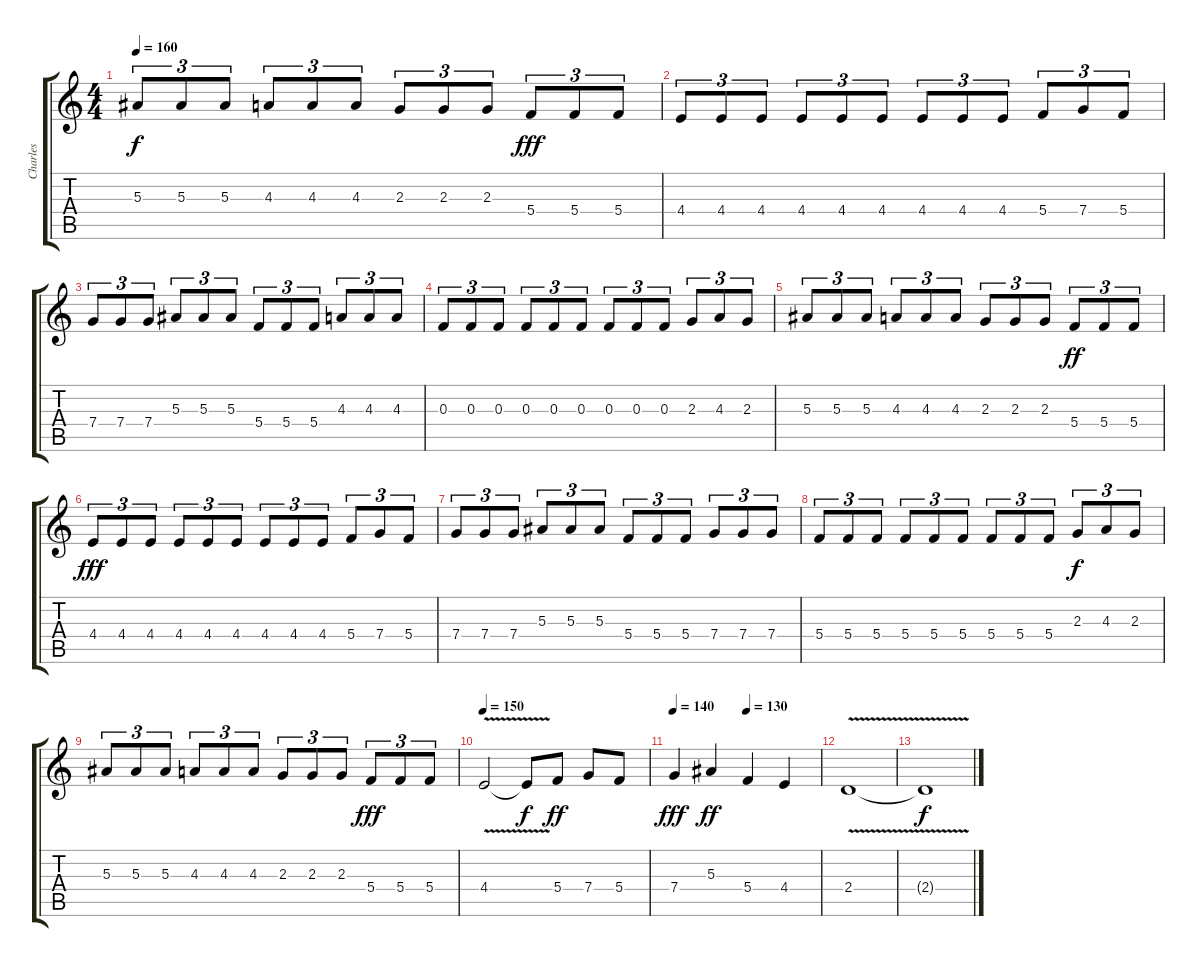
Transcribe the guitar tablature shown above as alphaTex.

\track ("Charles" "Charles") {instrument distortionguitar}
\staff {score tabs}
\tuning (D4 A3 F3 C3 G2 D2) {hide}
\ts (4 4)
\tempo 160
\clef g2
\ks c
5.3.8{tu (3 2) dy f} 5.3.8{tu (3 2)} 5.3.8{tu (3 2)} 4.3.8{tu (3 2)} 4.3.8{tu (3 2)} 4.3.8{tu (3 2)} 2.3.8{tu (3 2)} 2.3.8{tu (3 2)} 2.3.8{tu (3 2)} 5.4.8{tu (3 2) dy fff} 5.4.8{tu (3 2)} 5.4.8{tu (3 2)} |
4.4.8{tu (3 2)} 4.4.8{tu (3 2)} 4.4.8{tu (3 2)} 4.4.8{tu (3 2)} 4.4.8{tu (3 2)} 4.4.8{tu (3 2)} 4.4.8{tu (3 2)} 4.4.8{tu (3 2)} 4.4.8{tu (3 2)} 5.4.8{tu (3 2)} 7.4.8{tu (3 2)} 5.4.8{tu (3 2)} |
7.4.8{tu (3 2)} 7.4.8{tu (3 2)} 7.4.8{tu (3 2)} 5.3.8{tu (3 2)} 5.3.8{tu (3 2)} 5.3.8{tu (3 2)} 5.4.8{tu (3 2)} 5.4.8{tu (3 2)} 5.4.8{tu (3 2)} 4.3.8{tu (3 2)} 4.3.8{tu (3 2)} 4.3.8{tu (3 2)} |
0.3.8{tu (3 2)} 0.3.8{tu (3 2)} 0.3.8{tu (3 2)} 0.3.8{tu (3 2)} 0.3.8{tu (3 2)} 0.3.8{tu (3 2)} 0.3.8{tu (3 2)} 0.3.8{tu (3 2)} 0.3.8{tu (3 2)} 2.3.8{tu (3 2)} 4.3.8{tu (3 2)} 2.3.8{tu (3 2)} |
5.3.8{tu (3 2)} 5.3.8{tu (3 2)} 5.3.8{tu (3 2)} 4.3.8{tu (3 2)} 4.3.8{tu (3 2)} 4.3.8{tu (3 2)} 2.3.8{tu (3 2)} 2.3.8{tu (3 2)} 2.3.8{tu (3 2)} 5.4.8{tu (3 2) dy ff} 5.4.8{tu (3 2)} 5.4.8{tu (3 2)} |
4.4.8{tu (3 2) dy fff} 4.4.8{tu (3 2)} 4.4.8{tu (3 2)} 4.4.8{tu (3 2)} 4.4.8{tu (3 2)} 4.4.8{tu (3 2)} 4.4.8{tu (3 2)} 4.4.8{tu (3 2)} 4.4.8{tu (3 2)} 5.4.8{tu (3 2)} 7.4.8{tu (3 2)} 5.4.8{tu (3 2)} |
7.4.8{tu (3 2)} 7.4.8{tu (3 2)} 7.4.8{tu (3 2)} 5.3.8{tu (3 2)} 5.3.8{tu (3 2)} 5.3.8{tu (3 2)} 5.4.8{tu (3 2)} 5.4.8{tu (3 2)} 5.4.8{tu (3 2)} 7.4.8{tu (3 2)} 7.4.8{tu (3 2)} 7.4.8{tu (3 2)} |
5.4.8{tu (3 2)} 5.4.8{tu (3 2)} 5.4.8{tu (3 2)} 5.4.8{tu (3 2)} 5.4.8{tu (3 2)} 5.4.8{tu (3 2)} 5.4.8{tu (3 2)} 5.4.8{tu (3 2)} 5.4.8{tu (3 2)} 2.3.8{tu (3 2) dy f} 4.3.8{tu (3 2)} 2.3.8{tu (3 2)} |
5.3.8{tu (3 2)} 5.3.8{tu (3 2)} 5.3.8{tu (3 2)} 4.3.8{tu (3 2)} 4.3.8{tu (3 2)} 4.3.8{tu (3 2)} 2.3.8{tu (3 2)} 2.3.8{tu (3 2)} 2.3.8{tu (3 2)} 5.4.8{tu (3 2) dy fff} 5.4.8{tu (3 2)} 5.4.8{tu (3 2)} |
\tempo 150
4.4{v}.2 4.4{t}.8{dy f} 5.4.8{dy ff} 7.4.8 5.4.8 |
\tempo 140
\tempo (130 0.5)
7.4.4{dy fff} 5.3.4{dy ff} 5.4.4 4.4.4 |
2.4{v}.1 |
2.4{t}.1{dy f}
